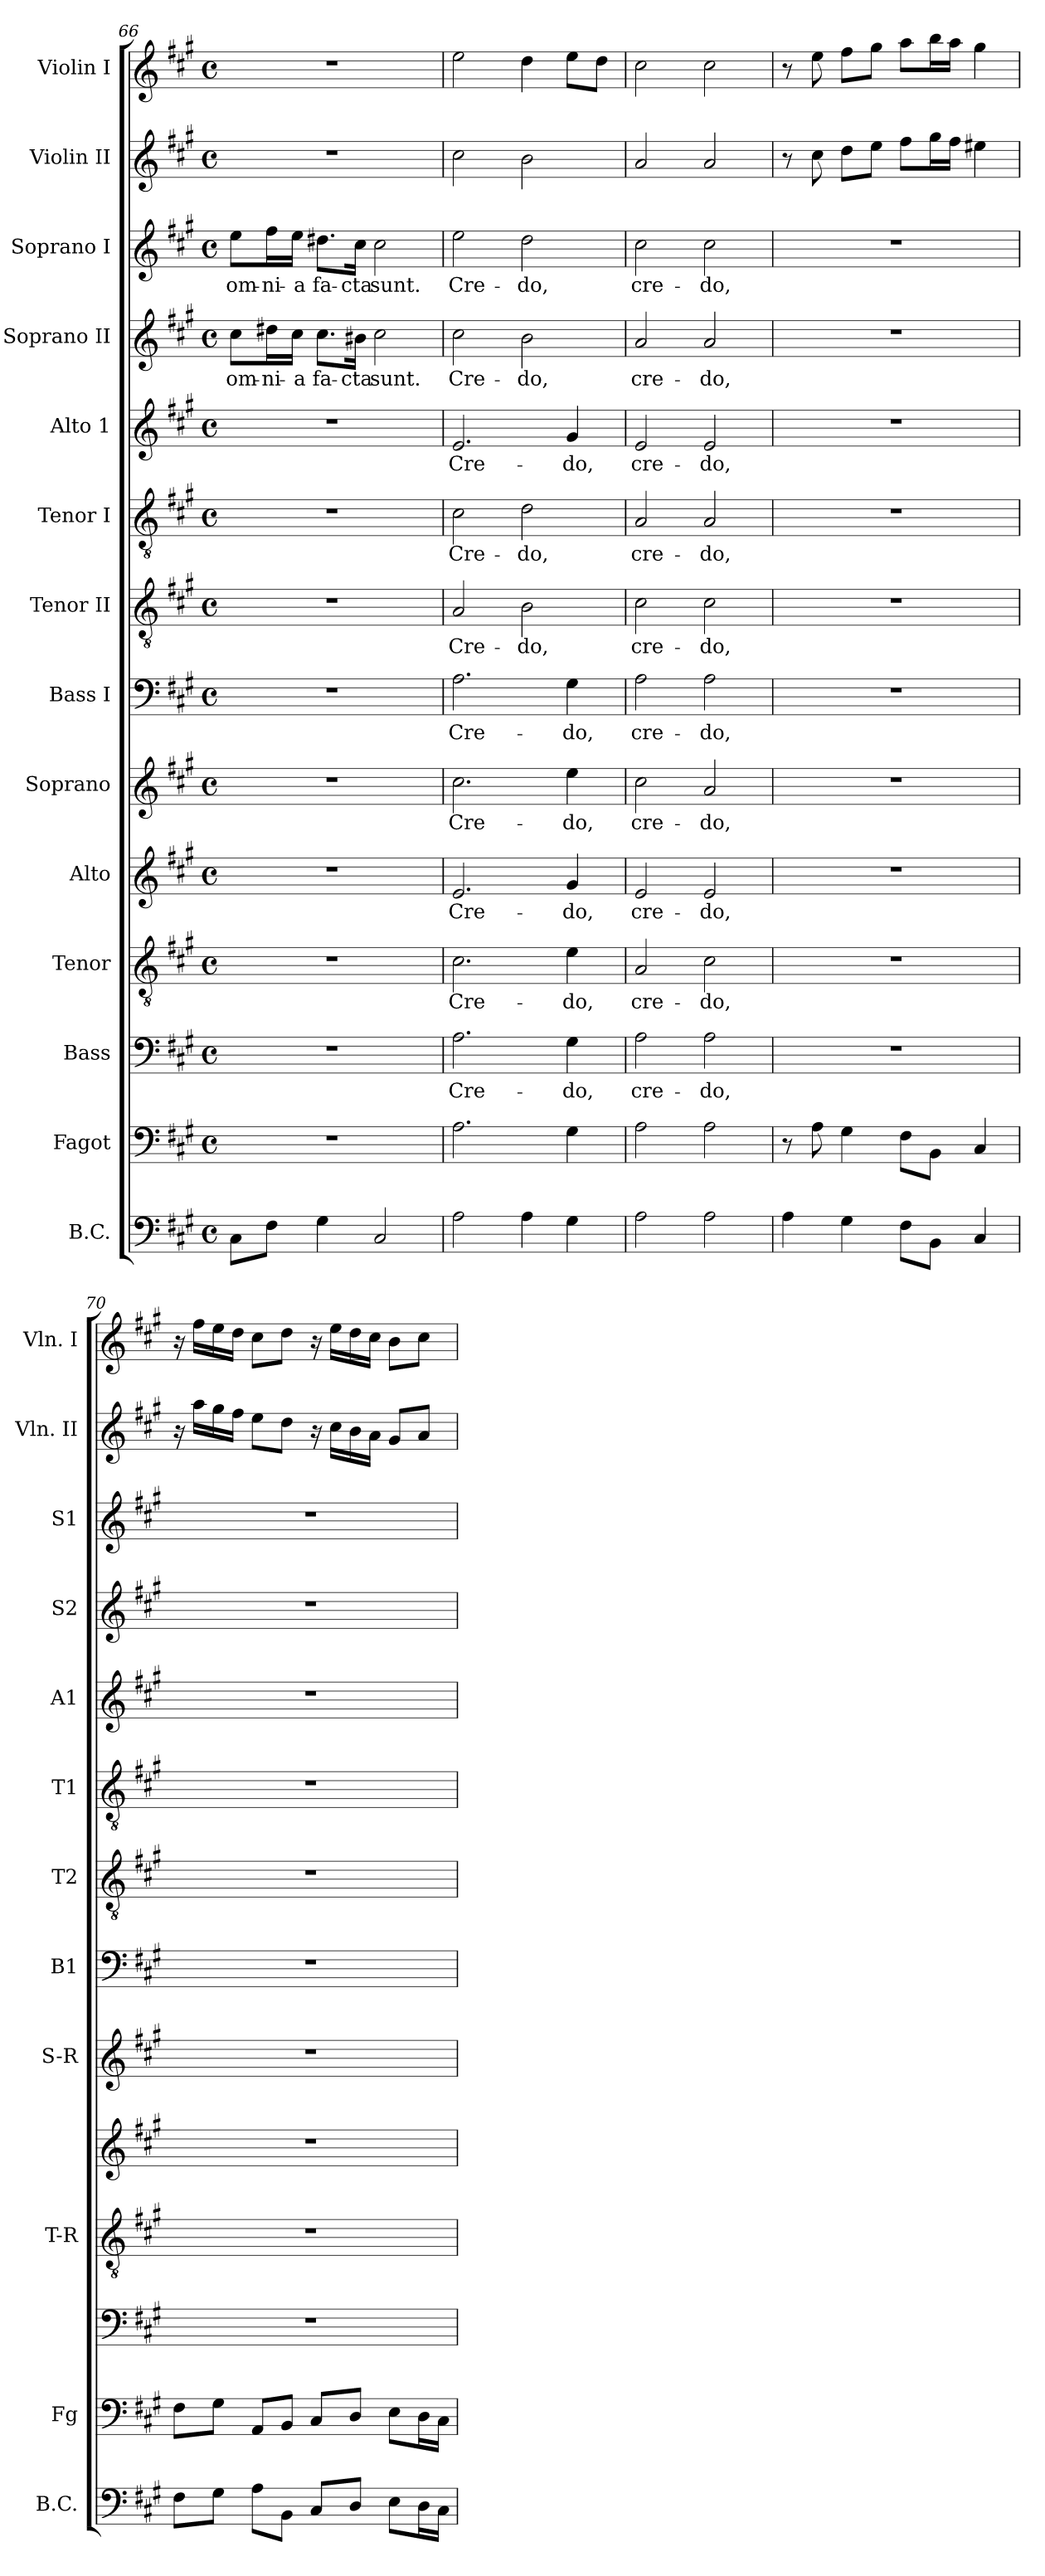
**kern	**kern	**kern	**text	**kern	**text	**kern	**text	**kern	**text	**kern	**text	**kern	**text	**kern	**text	**kern	**text	**kern	**text	**kern	**text	**kern	**kern
*part14	*part13	*part12	*part12	*part11	*part11	*part10	*part10	*part9	*part9	*part8	*part8	*part7	*part7	*part6	*part6	*part5	*part5	*part4	*part4	*part3	*part3	*part2	*part1
*staff14	*staff13	*staff12	*staff12	*staff11	*staff11	*staff10	*staff10	*staff9	*staff9	*staff8	*staff8	*staff7	*staff7	*staff6	*staff6	*staff5	*staff5	*staff4	*staff4	*staff3	*staff3	*staff2	*staff1
*I"B.C.	*I"Fagot	*I"Bass	*	*I"Tenor	*	*I"Alto	*	*I"Soprano	*	*I"Bass I	*	*I"Tenor II	*	*I"Tenor I	*	*I"Alto 1	*	*I"Soprano II	*	*I"Soprano I	*	*I"Violin II	*I"Violin I
*I'B.C.	*I'Fg	*	*	*I'T-R	*	*	*	*I'S-R	*	*I'B1	*	*I'T2	*	*I'T1	*	*I'A1	*	*I'S2	*	*I'S1	*	*I'Vln. II	*I'Vln. I
*clefF4	*clefF4	*clefF4	*	*clefGv2	*	*clefG2	*	*clefG2	*	*clefF4	*	*clefGv2	*	*clefGv2	*	*clefG2	*	*clefG2	*	*clefG2	*	*clefG2	*clefG2
*k[f#c#g#]	*k[f#c#g#]	*k[f#c#g#]	*	*k[f#c#g#]	*	*k[f#c#g#]	*	*k[f#c#g#]	*	*k[f#c#g#]	*	*k[f#c#g#]	*	*k[f#c#g#]	*	*k[f#c#g#]	*	*k[f#c#g#]	*	*k[f#c#g#]	*	*k[f#c#g#]	*k[f#c#g#]
*A:	*A:	*A:	*	*A:	*	*A:	*	*A:	*	*A:	*	*A:	*	*A:	*	*A:	*	*A:	*	*A:	*	*A:	*A:
*M4/4	*M4/4	*M4/4	*	*M4/4	*	*M4/4	*	*M4/4	*	*M4/4	*	*M4/4	*	*M4/4	*	*M4/4	*	*M4/4	*	*M4/4	*	*M4/4	*M4/4
*met(c)	*met(c)	*met(c)	*	*met(c)	*	*met(c)	*	*met(c)	*	*met(c)	*	*met(c)	*	*met(c)	*	*met(c)	*	*met(c)	*	*met(c)	*	*met(c)	*met(c)
=66	=66	=66	=66	=66	=66	=66	=66	=66	=66	=66	=66	=66	=66	=66	=66	=66	=66	=66	=66	=66	=66	=66	=66
!	!	!	!	!	!	!	!	!	!	!	!	!	!	!	!	!	!	!	!LO:LY:b	!	!LO:LY:b	!	!
8C#\L	1r	1r	.	1r	.	1r	.	1r	.	1r	.	1r	.	1r	.	1r	.	8cc#\L	om-	8ee\L	om-	1r	1r
!	!	!	!	!	!	!	!	!	!	!	!	!	!	!	!	!	!	!	!LO:LY:b	!	!LO:LY:b	!	!
8F#\J	.	.	.	.	.	.	.	.	.	.	.	.	.	.	.	.	.	16dd#X\L	-ni-	16ff#\L	-ni-	.	.
!	!	!	!	!	!	!	!	!	!	!	!	!	!	!	!	!	!	!	!LO:LY:b	!	!LO:LY:b	!	!
.	.	.	.	.	.	.	.	.	.	.	.	.	.	.	.	.	.	16cc#\JJ	-a	16ee\JJ	-a	.	.
!	!	!	!	!	!	!	!	!	!	!	!	!	!	!	!	!	!	!	!LO:LY:b	!	!LO:LY:b	!	!
4G#\	.	.	.	.	.	.	.	.	.	.	.	.	.	.	.	.	.	8.cc#\L	fa-	8.dd#X\L	fa-	.	.
!	!	!	!	!	!	!	!	!	!	!	!	!	!	!	!	!	!	!	!LO:LY:b	!	!LO:LY:b	!	!
.	.	.	.	.	.	.	.	.	.	.	.	.	.	.	.	.	.	16b#X\Jk	-cta	16cc#\Jk	-cta	.	.
!	!	!	!	!	!	!	!	!	!	!	!	!	!	!	!	!	!	!	!LO:LY:b	!	!LO:LY:b	!	!
2C#/	.	.	.	.	.	.	.	.	.	.	.	.	.	.	.	.	.	2cc#\	sunt.	2cc#\	sunt.	.	.
!!LO:PB:g=z
=67	=67	=67	=67	=67	=67	=67	=67	=67	=67	=67	=67	=67	=67	=67	=67	=67	=67	=67	=67	=67	=67	=67	=67
!	!	!	!LO:LY:b	!	!LO:LY:b	!	!LO:LY:b	!	!LO:LY:b	!	!LO:LY:b	!	!LO:LY:b	!	!LO:LY:b	!	!LO:LY:b	!	!LO:LY:b	!	!LO:LY:b	!	!
2A\	2.A\	2.A\	Cre-	2.c#\	Cre-	2.e/	Cre-	2.cc#\	Cre-	2.A\	Cre-	2A/	Cre-	2c#\	Cre-	2.e/	Cre-	2cc#\	Cre-	2ee\	Cre-	2cc#\	2ee\
!	!	!	!	!	!	!	!	!	!	!	!	!	!LO:LY:b	!	!LO:LY:b	!	!	!	!LO:LY:b	!	!LO:LY:b	!	!
4A\	.	.	.	.	.	.	.	.	.	.	.	2B\	-do,	2d\	-do,	.	.	2b\	-do,	2dd\	-do,	2b\	4dd\
!	!	!	!LO:LY:b	!	!LO:LY:b	!	!LO:LY:b	!	!LO:LY:b	!	!LO:LY:b	!	!	!	!	!	!LO:LY:b	!	!	!	!	!	!
4G#\	4G#\	4G#\	-do,	4e\	-do,	4g#/	-do,	4ee\	-do,	4G#\	-do,	.	.	.	.	4g#/	-do,	.	.	.	.	.	8ee\L
.	.	.	.	.	.	.	.	.	.	.	.	.	.	.	.	.	.	.	.	.	.	.	8dd\J
=68	=68	=68	=68	=68	=68	=68	=68	=68	=68	=68	=68	=68	=68	=68	=68	=68	=68	=68	=68	=68	=68	=68	=68
!	!	!	!LO:LY:b	!	!LO:LY:b	!	!LO:LY:b	!	!LO:LY:b	!	!LO:LY:b	!	!LO:LY:b	!	!LO:LY:b	!	!LO:LY:b	!	!LO:LY:b	!	!LO:LY:b	!	!
2A\	2A\	2A\	cre-	2A/	cre-	2e/	cre-	2cc#\	cre-	2A\	cre-	2c#\	cre-	2A/	cre-	2e/	cre-	2a/	cre-	2cc#\	cre-	2a/	2cc#\
!	!	!	!LO:LY:b	!	!LO:LY:b	!	!LO:LY:b	!	!LO:LY:b	!	!LO:LY:b	!	!LO:LY:b	!	!LO:LY:b	!	!LO:LY:b	!	!LO:LY:b	!	!LO:LY:b	!	!
2A\	2A\	2A\	-do,	2c#\	-do,	2e/	-do,	2a/	-do,	2A\	-do,	2c#\	-do,	2A/	-do,	2e/	-do,	2a/	-do,	2cc#\	-do,	2a/	2cc#\
=69	=69	=69	=69	=69	=69	=69	=69	=69	=69	=69	=69	=69	=69	=69	=69	=69	=69	=69	=69	=69	=69	=69	=69
4A\	8r	1r	.	1r	.	1r	.	1r	.	1r	.	1r	.	1r	.	1r	.	1r	.	1r	.	8r	8r
.	8A\	.	.	.	.	.	.	.	.	.	.	.	.	.	.	.	.	.	.	.	.	8cc#\	8ee\
4G#\	4G#\	.	.	.	.	.	.	.	.	.	.	.	.	.	.	.	.	.	.	.	.	8dd\L	8ff#\L
.	.	.	.	.	.	.	.	.	.	.	.	.	.	.	.	.	.	.	.	.	.	8ee\J	8gg#\J
8F#\L	8F#\L	.	.	.	.	.	.	.	.	.	.	.	.	.	.	.	.	.	.	.	.	8ff#\L	8aa\L
8BB\J	8BB\J	.	.	.	.	.	.	.	.	.	.	.	.	.	.	.	.	.	.	.	.	16gg#\L	16bb\L
.	.	.	.	.	.	.	.	.	.	.	.	.	.	.	.	.	.	.	.	.	.	16ff#\JJ	16aa\JJ
4C#/	4C#/	.	.	.	.	.	.	.	.	.	.	.	.	.	.	.	.	.	.	.	.	4ee#X\	4gg#\
=70	=70	=70	=70	=70	=70	=70	=70	=70	=70	=70	=70	=70	=70	=70	=70	=70	=70	=70	=70	=70	=70	=70	=70
8F#\L	8F#\L	1r	.	1r	.	1r	.	1r	.	1r	.	1r	.	1r	.	1r	.	1r	.	1r	.	16r	16r
.	.	.	.	.	.	.	.	.	.	.	.	.	.	.	.	.	.	.	.	.	.	16aa\LL	16ff#\LL
8G#\J	8G#\J	.	.	.	.	.	.	.	.	.	.	.	.	.	.	.	.	.	.	.	.	16gg#\	16ee\
.	.	.	.	.	.	.	.	.	.	.	.	.	.	.	.	.	.	.	.	.	.	16ff#\JJ	16dd\JJ
8A\L	8AA/L	.	.	.	.	.	.	.	.	.	.	.	.	.	.	.	.	.	.	.	.	8ee\L	8cc#\L
8BB\J	8BB/J	.	.	.	.	.	.	.	.	.	.	.	.	.	.	.	.	.	.	.	.	8dd\J	8dd\J
8C#/L	8C#/L	.	.	.	.	.	.	.	.	.	.	.	.	.	.	.	.	.	.	.	.	16r	16r
.	.	.	.	.	.	.	.	.	.	.	.	.	.	.	.	.	.	.	.	.	.	16cc#\LL	16ee\LL
8D/J	8D/J	.	.	.	.	.	.	.	.	.	.	.	.	.	.	.	.	.	.	.	.	16b\	16dd\
.	.	.	.	.	.	.	.	.	.	.	.	.	.	.	.	.	.	.	.	.	.	16a\JJ	16cc#\JJ
8E\L	8E\L	.	.	.	.	.	.	.	.	.	.	.	.	.	.	.	.	.	.	.	.	8g#/L	8b\L
16D\L	16D\L	.	.	.	.	.	.	.	.	.	.	.	.	.	.	.	.	.	.	.	.	8a/J	8cc#\J
16C#\JJ	16C#\JJ	.	.	.	.	.	.	.	.	.	.	.	.	.	.	.	.	.	.	.	.	.	.
=	=	=	=	=	=	=	=	=	=	=	=	=	=	=	=	=	=	=	=	=	=	=	=
*-	*-	*-	*-	*-	*-	*-	*-	*-	*-	*-	*-	*-	*-	*-	*-	*-	*-	*-	*-	*-	*-	*-	*-
